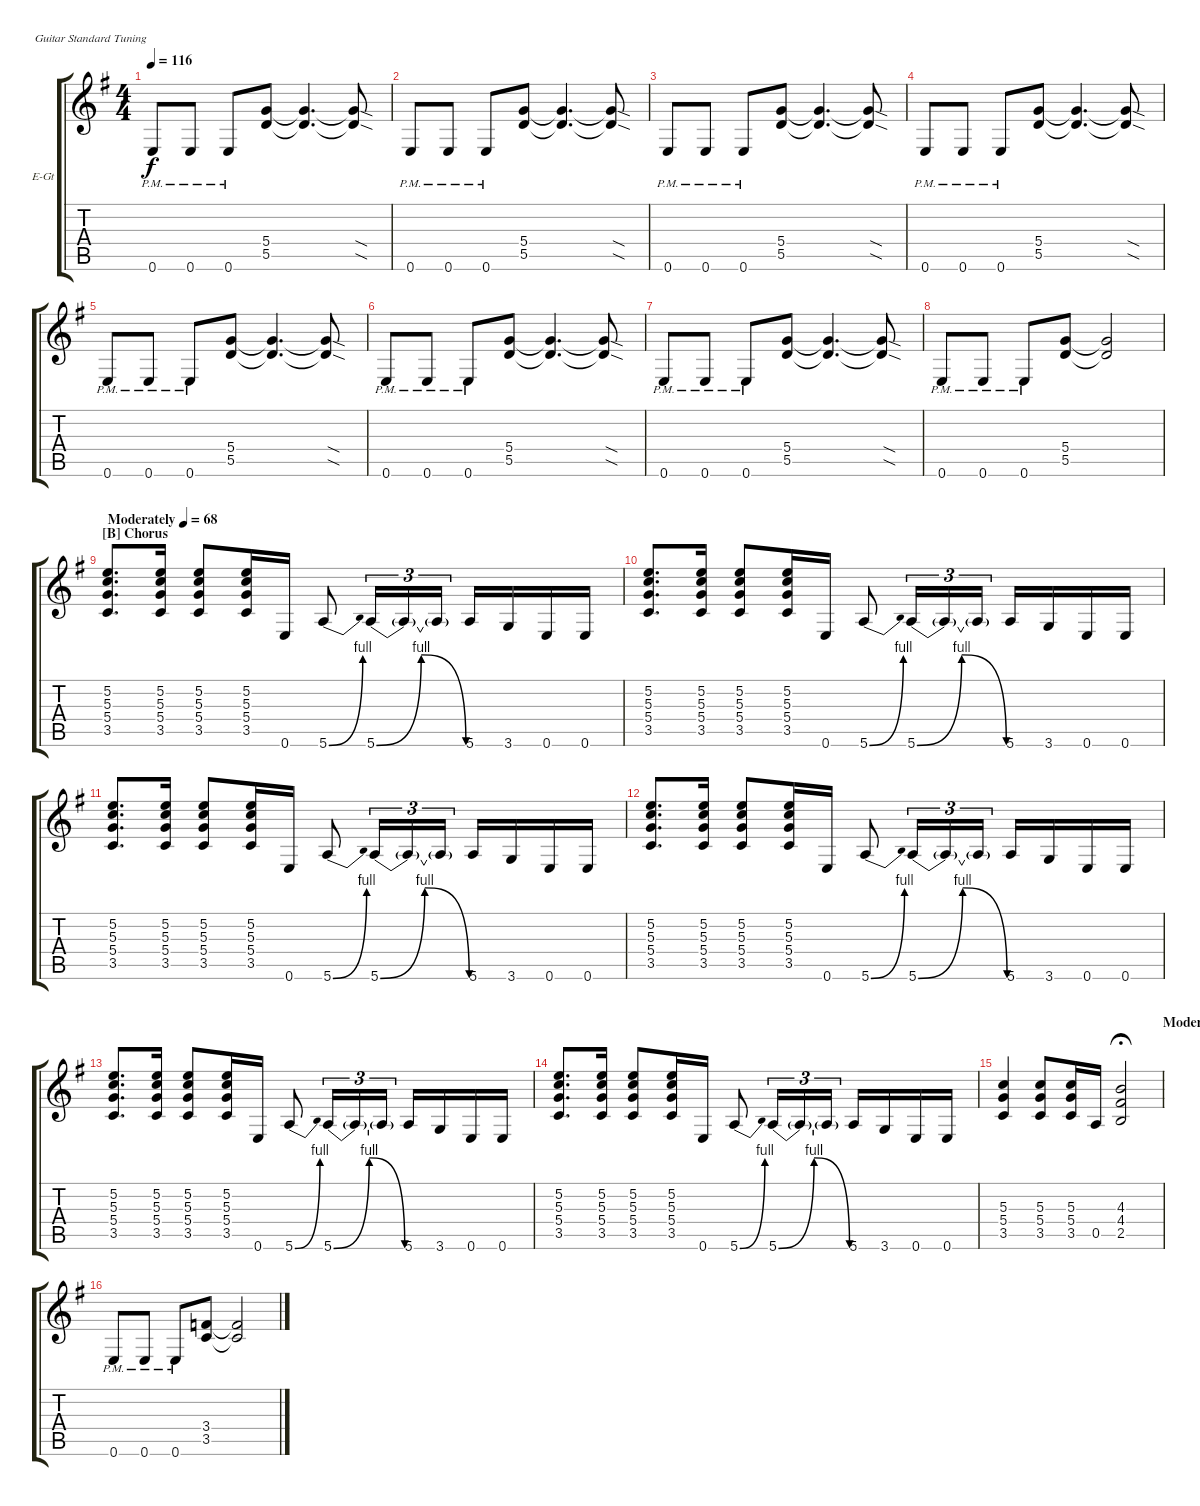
\defaultSystemsLayout 4
\bracketExtendMode groupsimilarinstruments
\firstSystemTrackNameOrientation horizontal
\otherSystemsTrackNameOrientation horizontal
\track ("Electric Guitar" "E-Gt") {instrument distortionguitar}
\staff {score tabs}
\tuning (E4 B3 G3 D3 A2 E2)
\ts (4 4)
\tempo 116
\clef g2
\scale
1.03909
\ks g
0.6{pm}.8{dy f} 0.6{pm}.8 0.6{pm}.8 (5.5 5.4).8 (5.5{t} 5.4{t}).4{d} (5.4{sod t} 5.5{sod t}).8 |
\scale
0.960908 0.6{pm}.8 0.6{pm}.8 0.6{pm}.8 (5.5 5.4).8 (5.5{t} 5.4{t}).4{d} (5.4{sod t} 5.5{sod t}).8 |
\scale
1.03909 0.6{pm}.8 0.6{pm}.8 0.6{pm}.8 (5.5 5.4).8 (5.5{t} 5.4{t}).4{d} (5.4{sod t} 5.5{sod t}).8 |
\scale
0.960908 0.6{pm}.8 0.6{pm}.8 0.6{pm}.8 (5.5 5.4).8 (5.5{t} 5.4{t}).4{d} (5.4{sod t} 5.5{sod t}).8 |
\scale
1.03909 0.6{pm}.8 0.6{pm}.8 0.6{pm}.8 (5.5 5.4).8 (5.5{t} 5.4{t}).4{d} (5.4{sod t} 5.5{sod t}).8 |
\scale
0.960908 0.6{pm}.8 0.6{pm}.8 0.6{pm}.8 (5.5 5.4).8 (5.5{t} 5.4{t}).4{d} (5.4{sod t} 5.5{sod t}).8 |
\scale
1.03909 0.6{pm}.8 0.6{pm}.8 0.6{pm}.8 (5.5 5.4).8 (5.5{t} 5.4{t}).4{d} (5.4{sod t} 5.5{sod t}).8 |
\scale
0.960908 0.6{pm}.8 0.6{pm}.8 0.6{pm}.8 (5.5 5.4).8 (5.5{t} 5.4{t}).2 |
\section ("B" "Chorus")
\tempo (68 "Moderately")
\scale
1.03909 (3.5 5.4 5.3 5.2).8{d} (3.5 5.4 5.3 5.2).16 (3.5 5.4 5.3 5.2).8 (3.5 5.4 5.3 5.2).16 0.6.16 5.6{be (bend 0 0 15 4)}.8 5.6{be (bendrelease 0 0 10.2 4 20.4 4 30 0)}.16{tu (3 2)} 5.6{t}.16{tu (3 2)} 5.6{t}.16{tu (3 2)} 5.6.16 3.6.16 0.6.16 0.6.16 |
\scale
0.960908 (3.5 5.4 5.3 5.2).8{d} (3.5 5.4 5.3 5.2).16 (3.5 5.4 5.3 5.2).8 (3.5 5.4 5.3 5.2).16 0.6.16 5.6{be (bend 0 0 15 4)}.8 5.6{be (bendrelease 0 0 10.2 4 20.4 4 30 0)}.16{tu (3 2)} 5.6{t}.16{tu (3 2)} 5.6{t}.16{tu (3 2)} 5.6.16 3.6.16 0.6.16 0.6.16 |
\scale
1.03909 (3.5 5.4 5.3 5.2).8{d} (3.5 5.4 5.3 5.2).16 (3.5 5.4 5.3 5.2).8 (3.5 5.4 5.3 5.2).16 0.6.16 5.6{be (bend 0 0 15 4)}.8 5.6{be (bendrelease 0 0 10.2 4 20.4 4 30 0)}.16{tu (3 2)} 5.6{t}.16{tu (3 2)} 5.6{t}.16{tu (3 2)} 5.6.16 3.6.16 0.6.16 0.6.16 |
\scale
0.960908 (3.5 5.4 5.3 5.2).8{d} (3.5 5.4 5.3 5.2).16 (3.5 5.4 5.3 5.2).8 (3.5 5.4 5.3 5.2).16 0.6.16 5.6{be (bend 0 0 15 4)}.8 5.6{be (bendrelease 0 0 10.2 4 20.4 4 30 0)}.16{tu (3 2)} 5.6{t}.16{tu (3 2)} 5.6{t}.16{tu (3 2)} 5.6.16 3.6.16 0.6.16 0.6.16 |
\scale
1.03909 (3.5 5.4 5.3 5.2).8{d} (3.5 5.4 5.3 5.2).16 (3.5 5.4 5.3 5.2).8 (3.5 5.4 5.3 5.2).16 0.6.16 5.6{be (bend 0 0 15 4)}.8 5.6{be (bendrelease 0 0 10.2 4 20.4 4 30 0)}.16{tu (3 2)} 5.6{t}.16{tu (3 2)} 5.6{t}.16{tu (3 2)} 5.6.16 3.6.16 0.6.16 0.6.16 |
\scale
0.960908 (3.5 5.4 5.3 5.2).8{d} (3.5 5.4 5.3 5.2).16 (3.5 5.4 5.3 5.2).8 (3.5 5.4 5.3 5.2).16 0.6.16 5.6{be (bend 0 0 15 4)}.8 5.6{be (bendrelease 0 0 10.2 4 20.4 4 30 0)}.16{tu (3 2)} 5.6{t}.16{tu (3 2)} 5.6{t}.16{tu (3 2)} 5.6.16 3.6.16 0.6.16 0.6.16 |
\tempo (116 "Moderately" 1)
\scale
1.03909 (3.5 5.4 5.3).4 (3.5 5.4 5.3).8 (3.5 5.4 5.3).16 0.5.16 (2.5 4.4 4.3).2{fermata (medium 0.5)} |
\scale
0.960908 0.6{pm}.8 0.6{pm}.8 0.6{pm}.8 (3.5 3.4).8 (3.5{t} 3.4{t}).2
